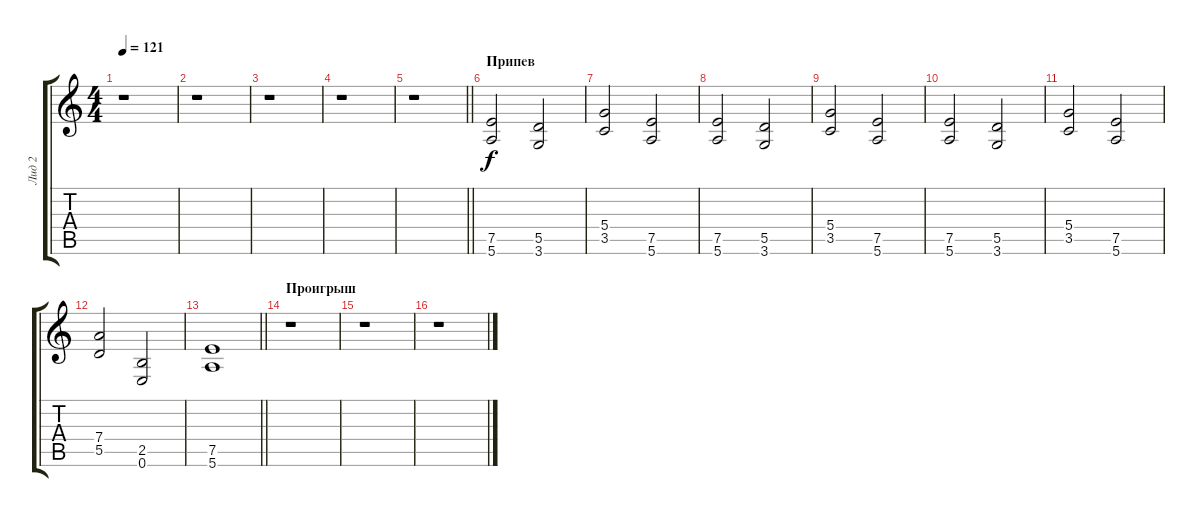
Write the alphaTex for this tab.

\track ("Лид 2" "Лид 2") {instrument distortionguitar}
\staff {score tabs}
\tuning (E4 B3 G3 D3 A2 E2) {hide}
\ts (4 4)
\tempo 121
\clef g2
\ks c
r.1{dy f} |
r.1 |
r.1 |
r.1 |
\barLineRight lightlight
r.1 |
\section ("" "Припев")
(7.5 5.6).2 (5.5 3.6).2 |
(5.4 3.5).2 (7.5 5.6).2 |
(7.5 5.6).2 (5.5 3.6).2 |
(5.4 3.5).2 (7.5 5.6).2 |
(7.5 5.6).2 (5.5 3.6).2 |
(5.4 3.5).2 (7.5 5.6).2 |
(7.4 5.5).2 (2.5 0.6).2 |
\barLineRight lightlight
(7.5 5.6).1 |
\section ("" "Проигрыш")
r.1 |
r.1 |
r.1
